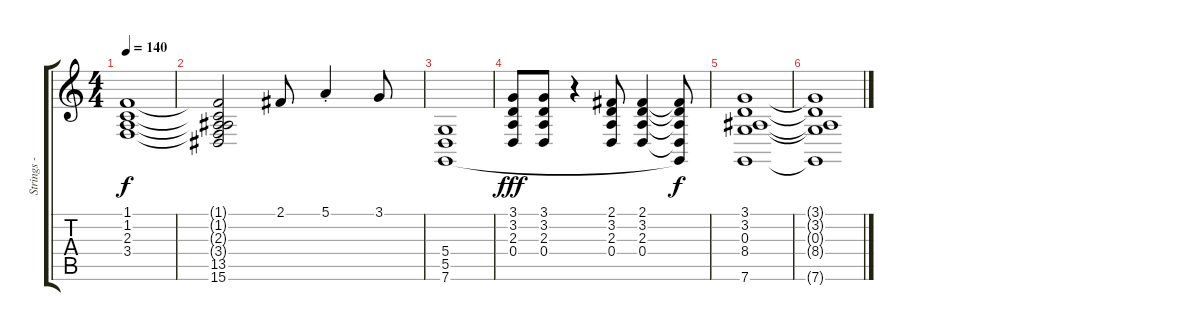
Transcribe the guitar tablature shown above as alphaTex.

\track ("Strings - Aggressivity" "Strings - ") {instrument stringensemble1}
\staff {score tabs}
\tuning (E4 B3 G3 D3 A2 C2) {hide}
\ts (4 4)
\tempo 140
\clef g2
\ks c
(1.1 1.2 2.3 3.4).1{dy f} |
(1.1{t} 1.2{t} 2.3{t} 3.4{t} 13.5{t} 15.6{t}).2 2.1.8 5.1{st}.4 3.1.8 |
(5.4 5.5 7.6).1 |
(3.1 3.2 2.3 0.4).8{dy fff} (3.1 3.2 2.3 0.4).8 r.4 (2.1 3.2 2.3 0.4).8 (2.1 3.2 2.3 0.4).4 (2.1{t} 3.2{t} 2.3{t} 0.4{t} 7.6{t}).8{dy f} |
(3.1 3.2 0.3 8.4 7.6).1 |
(3.1{t} 3.2{t} 0.3{t} 8.4{t} 7.6{t}).1
